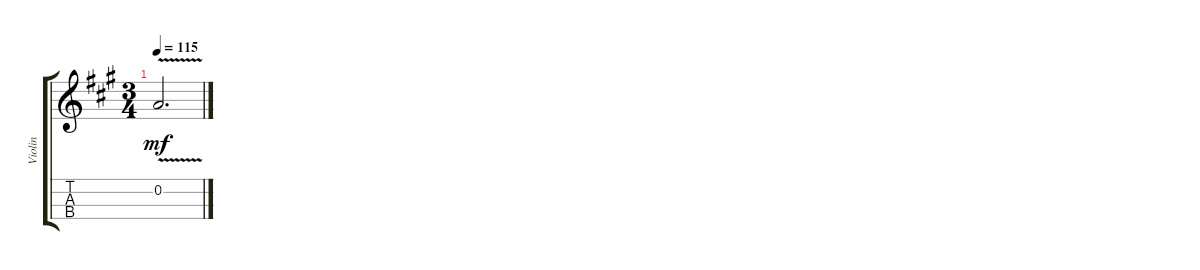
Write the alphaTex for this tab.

\track ("Violin" "Violin") {instrument violin}
\staff {score tabs}
\tuning (E5 A4 D4 G3) {hide}
\ts (3 4)
\tempo 115
\clef g2
\ks a
0.2{v}.2{d dy mf}
